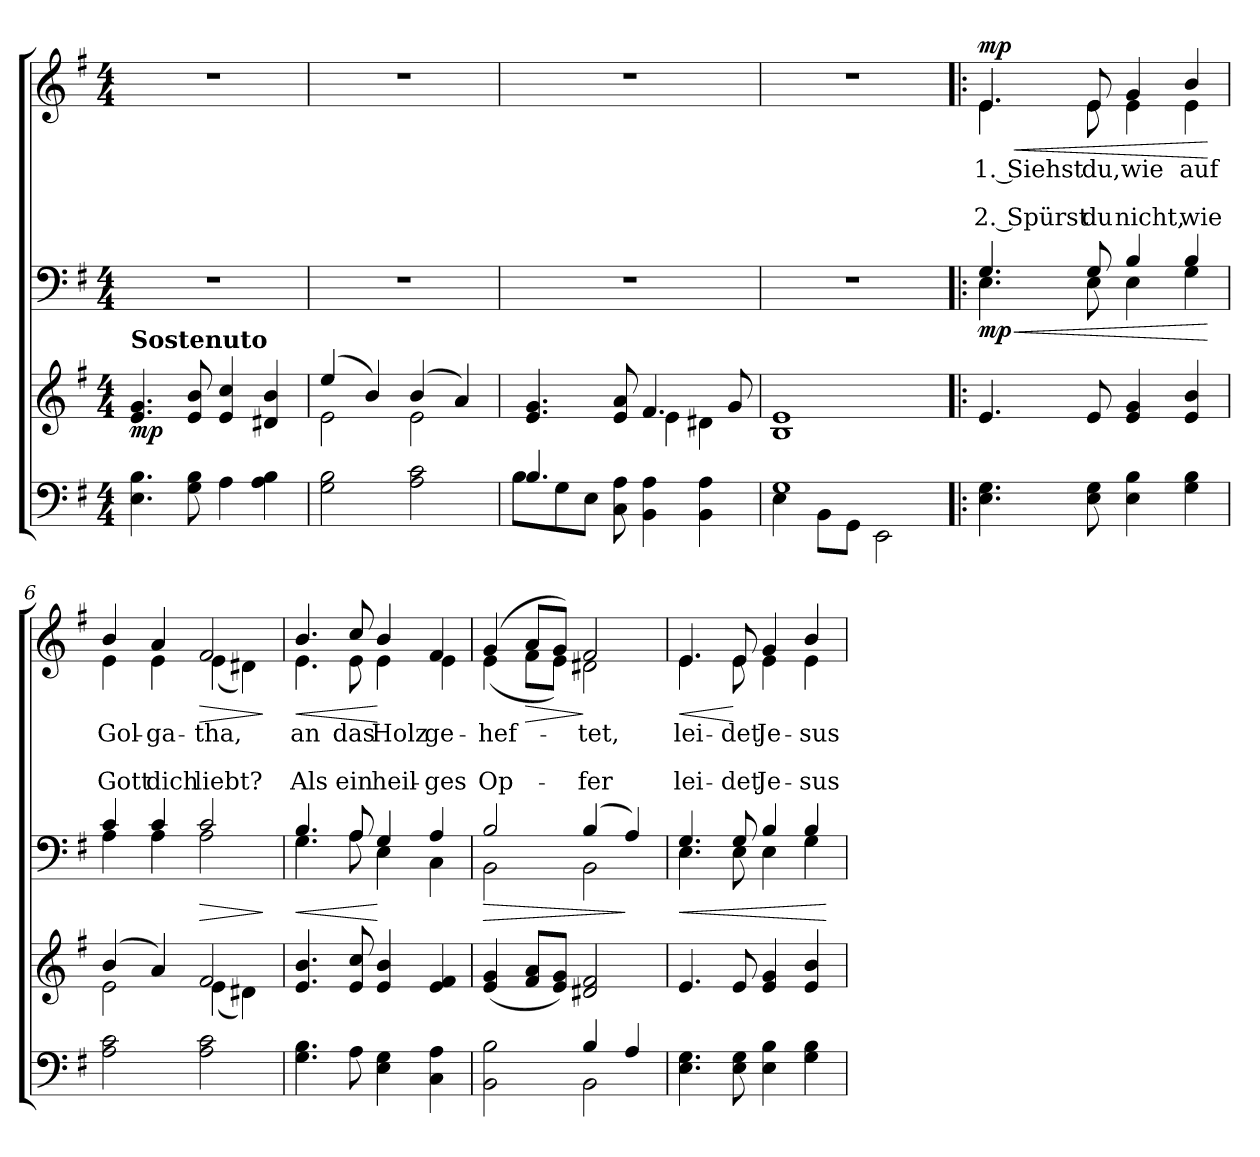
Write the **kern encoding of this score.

**kern	**kern	**dynam	**kern	**dynam	**kern	**text	**text	**text	**dynam
*part3	*part3	*part3	*part2	*part2	*part1	*part1	*part1	*part1	*part1
*staff4	*staff3	*staff3/4	*staff2	*staff2	*staff1	*staff1	*staff1	*staff1	*staff1
*clefF4	*clefG2	*	*clefF4	*	*clefG2	*	*	*	*
*k[f#]	*k[f#]	*	*k[f#]	*	*k[f#]	*	*	*	*
*e:	*e:	*	*e:	*	*e:	*	*	*	*
*M4/4	*M4/4	*	*M4/4	*	*M4/4	*	*	*	*
=1	=1	=1	=1	=1	=1	=1	=1	=1	=1
!	!LO:TX:a:B:t=Sostenuto	!	!	!	!	!	!	!	!
!	!	!LO:DY:b	!	!	!	!	!	!	!
4.E\ 4.B\	4.e/ 4.g/	mp	1r	.	1r	.	.	.	.
8G\ 8B\	8e/ 8b/	.	.	.	.	.	.	.	.
4A\	4e/ 4cc/	.	.	.	.	.	.	.	.
4A\ 4B\	4d#X/ 4b/	.	.	.	.	.	.	.	.
=2	=2	=2	=2	=2	=2	=2	=2	=2	=2
*	*^	*	*	*	*	*	*	*	*
2G\ 2B\	(4ee/	2e\	.	1r	.	1r	.	.	.	.
.	4b/)	.	.	.	.	.	.	.	.	.
2A\ 2c\	(4b/	2e\	.	.	.	.	.	.	.	.
.	4a/)	.	.	.	.	.	.	.	.	.
=3	=3	=3	=3	=3	=3	=3	=3	=3	=3	=3
*^	*	*	*	*	*	*	*	*	*	*
4.B/	8B\L	4.e/ 4.g/	2ryy	.	1r	.	1r	.	.	.	.
.	8G\	.	.	.	.	.	.	.	.	.	.
.	8E\J	.	.	.	.	.	.	.	.	.	.
8C\ 8A\	2ryy	8e/ 8a/	.	.	.	.	.	.	.	.	.
4BB\ 4A\	.	4.f#/	4e\	.	.	.	.	.	.	.	.
4BB\ 4A\	.	.	4d#X\	.	.	.	.	.	.	.	.
.	8ryy	8g/	.	.	.	.	.	.	.	.	.
*	*	*v	*v	*	*	*	*	*	*	*	*
=4	=4	=4	=4	=4	=4	=4	=4	=4	=4	=4
1G	4E\	1B 1e	.	1r	.	1r	.	.	.	.
.	8BB\L	.	.	.	.	.	.	.	.	.
.	8GG\J	.	.	.	.	.	.	.	.	.
.	2EE\	.	.	.	.	.	.	.	.	.
!!LO:LB:g=z
=5!|:	=5!|:	=5!|:	=5!|:	=5!|:	=5!|:	=5!|:	=5!|:	=5!|:	=5!|:	=5!|:
!	!	!	!	!	!LO:HP:b	!	!LO:LY:b	!	!LO:LY:b	!LO:HP:b
*	*	*	*	*^	*	*^	*	*	*	*
!	!	!	!	!	!	!LO:DY:n=1:b	!	!	!	!	!	!LO:DY:n=1:a
*v	*v	*	*	*	*	*	*	*	*	*	*	*
4.E\ 4.G\	4.e/	.	4.G/	4.E\	< mp	4.e/	4.e\	1. Siehst	.	2. Spürst	< mp
!	!	!	!	!	!	!	!	!LO:LY:b	!	!LO:LY:b	!
8E\ 8G\	8e/	.	8G/	8E\	.	8e/	8e\	du,	.	du	.
!	!	!	!	!	!	!	!	!LO:LY:b	!	!LO:LY:b	!
4E\ 4B\	4e/ 4g/	.	4B/	4E\	.	4g/	4e\	wie	.	nicht,	.
!	!	!	!	!	!	!	!	!LO:LY:b	!	!LO:LY:b	!
4G\ 4B\	4e/ 4b/	.	4B/	4G\	.	4b/	4e\	auf	.	wie	.
*	*	*	*v	*v	*	*	*	*	*	*	*
*	*	*	*	*	*v	*v	*	*	*	*
.	.	.	.	[	.	.	.	.	[
=6	=6	=6	=6	=6	=6	=6	=6	=6	=6
*	*^	*	*^	*	*	*	*	*	*
!	!	!	!	!	!	!	!	!LO:LY:b	!	!LO:LY:b	!
*	*	*	*	*	*	*	*^	*	*	*	*
2A\ 2c\	(4b/	2e\	.	4c/	4A\	.	4b/	4e\	Gol-	.	Gott	.
!	!	!	!	!	!	!	!	!	!LO:LY:b	!	!LO:LY:b	!
.	4a/)	.	.	4c/	4A\	.	4a/	4e\	-ga-	.	dich	.
!	!	!	!	!	!	!LO:HP:b	!	!	!LO:LY:b	!	!LO:LY:b	!LO:HP:b
2A\ 2c\	2f#/	(<4e\	.	2c/	2A\	>	2f#/	(<4e\	-tha,	.	liebt?	>
.	.	4d#X\)	.	.	.	.	.	4d#X\)	.	.	.	.
*	*v	*v	*	*	*	*	*v	*v	*	*	*	*
*	*	*	*v	*v	*	*	*	*	*	*
.	.	.	.	]	.	.	.	.	]
=7	=7	=7	=7	=7	=7	=7	=7	=7	=7
!	!	!	!	!LO:HP:b	!	!LO:LY:b	!	!LO:LY:b	!LO:HP:b
*	*	*	*^	*	*^	*	*	*	*
4.G\ 4.B\	4.e/ 4.b/	.	4.B/	4.G\	<	4.b/	4.e\	an	.	Als	<
!	!	!	!	!	!	!	!	!LO:LY:b	!	!LO:LY:b	!
8A\	8e/ 8cc/	.	8A/	8A\	.	8cc/	8e\	das	.	ein	.
!	!	!	!	!	!	!	!	!LO:LY:b	!	!LO:LY:b	!
4E\ 4G\	4e/ 4b/	.	4G/	4E\	[	4b/	4e\	Holz	.	heil-	[
!	!	!	!	!	!	!	!	!LO:LY:b	!	!LO:LY:b	!
4C\ 4A\	4e/ 4f#/	.	4A/	4C\	.	4f#/	4e\	ge-	.	-ges	.
=8	=8	=8	=8	=8	=8	=8	=8	=8	=8	=8	=8
*^	*	*	*	*	*	*	*	*	*	*	*
!	!	!	!	!	!	!LO:HP:b	!	!	!LO:LY:b	!	!LO:LY:b	!
2BB\ 2B\	2ryy	(<4e/ 4g/	.	2B/	2BB\	>	(4g/	(<4e\	-hef-	.	Op-	.
!	!	!	!	!	!	!	!	!	!	!	!	!LO:HP:b
.	.	8f#/ 8a/L	.	.	.	.	8a/L	8f#\L	.	.	.	>
.	.	8e/ 8g/J)	.	.	.	.	8g/J)	8e\J)	.	.	.	.
!	!	!	!	!	!	!	!	!	!LO:LY:b	!	!LO:LY:b	!
4B/	2BB\	2d#X/ 2f#/	.	(4B/	2BB\	.	2f#/	2d#X\	-tet,	.	-fer	]
4A/	.	.	.	4A/)	.	]	.	.	.	.	.	.
*v	*v	*	*	*	*	*	*	*	*	*	*	*
!!LO:LB:g=z	!!
=9	=9	=9	=9	=9	=9	=9	=9	=9	=9	=9	=9
!	!	!	!	!	!LO:HP:b	!	!	!LO:LY:b	!	!LO:LY:b	!LO:HP:b
4.E\ 4.G\	4.e/	.	4.G/	4.E\	<	4.e/	4.e\	lei-	.	lei-	<
!	!	!	!	!	!	!	!	!LO:LY:b	!	!LO:LY:b	!
8E\ 8G\	8e/	.	8G/	8E\	.	8e/	8e\	-det	.	-det	[
!	!	!	!	!	!	!	!	!LO:LY:b	!	!LO:LY:b	!
4E\ 4B\	4e/ 4g/	.	4B/	4E\	.	4g/	4e\	Je-	.	Je-	.
!	!	!	!	!	!	!	!	!LO:LY:b	!	!LO:LY:b	!
4G\ 4B\	4e/ 4b/	.	4B/	4G\	.	4b/	4e\	-sus	.	-sus	.
*	*	*	*v	*v	*	*	*	*	*	*	*
*	*	*	*	*	*v	*v	*	*	*	*
.	.	.	.	[	.	.	.	.	.
=	=	=	=	=	=	=	=	=	=
*-	*-	*-	*-	*-	*-	*-	*-	*-	*-
